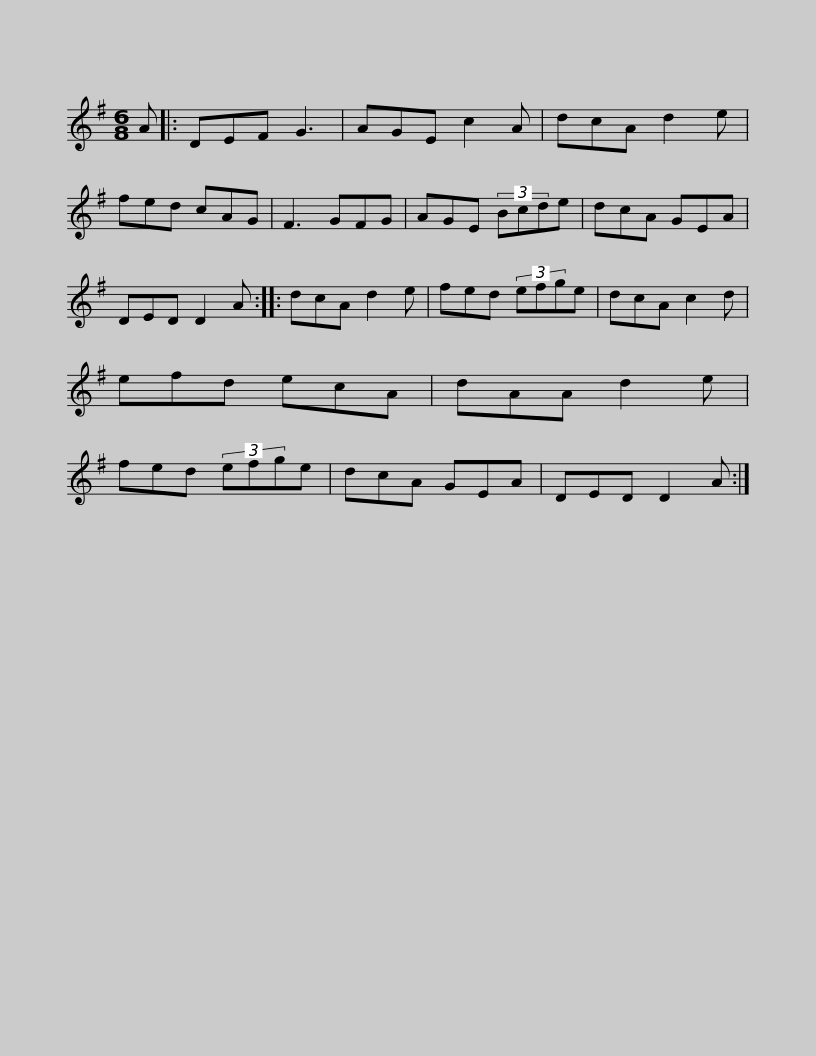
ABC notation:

X:1
L:1/8
M:6/8
I:linebreak $
K:G
V:1 treble
V:1
 A |: DEF G3 | AGE c2 A | dcA d2 e | fed cAG | %5
 F3 GFG | AGE (3Bcde | dcA GEA |$ DED D2 A :: dcA d2 e | %10
 fed (3efge | dcA c2 d | efd ecA | dAA d2 e | fed (3efge |$ %15
 dcA GEA | DED D2 A :| %17
